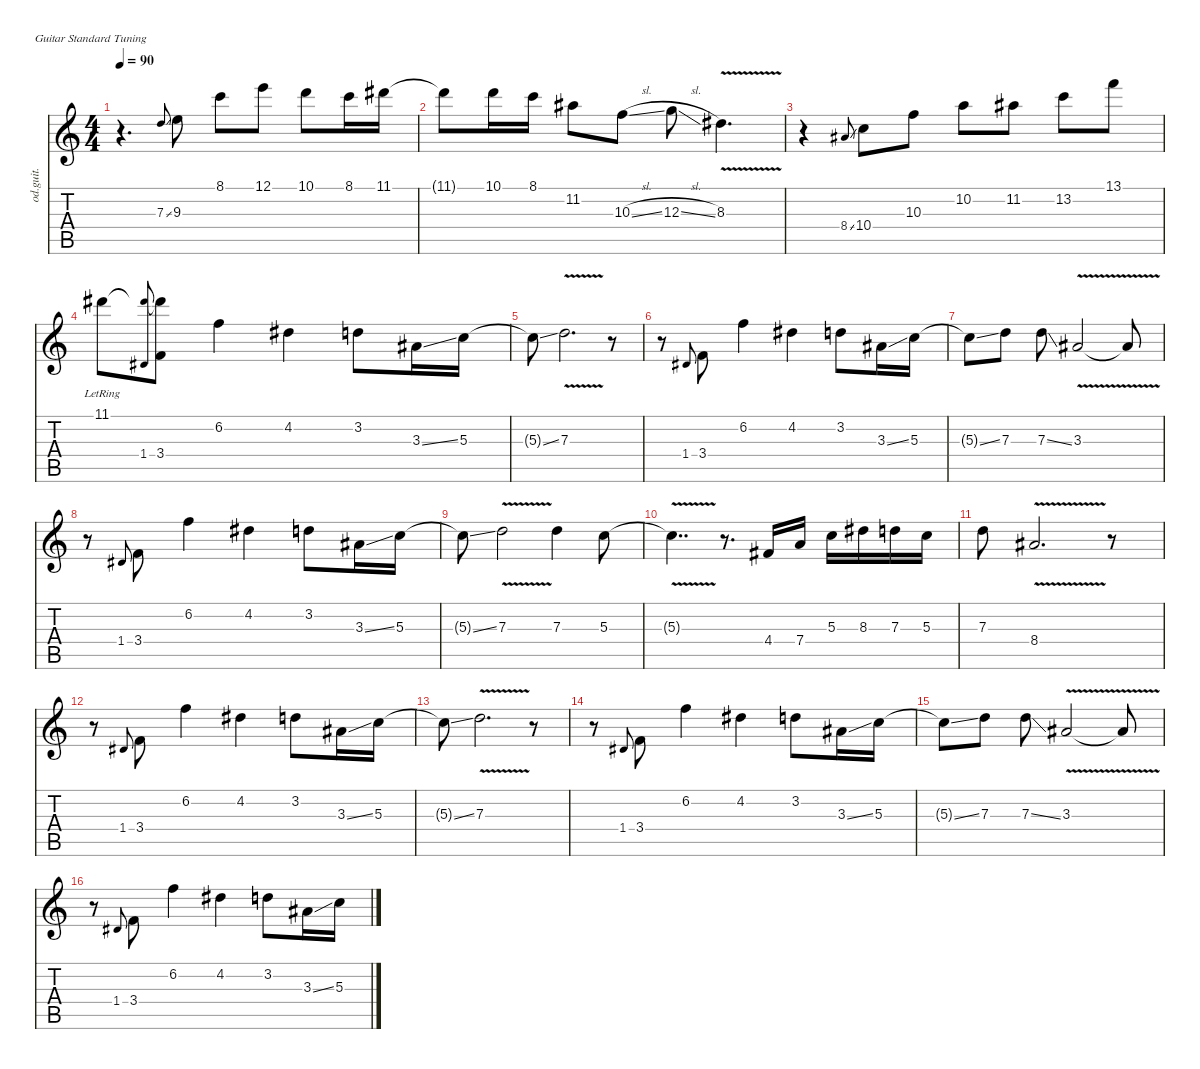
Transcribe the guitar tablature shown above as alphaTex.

\defaultSystemsLayout 4
\hideDynamics
\bracketExtendMode nobrackets
\otherSystemsTrackNameOrientation horizontal
\track ("Lead Guitar" "od.guit.") {instrument overdrivenguitar}
\staff {score tabs}
\tuning (E4 B3 G3 D3 A2 E2)
\ts (4 4)
\tempo 90
\clef g2
\ks c
r.4{d dy mf beam Down} 7.3{ss}.8{gr onbeat beam Up} 9.3.8{beam Down} 8.1.8{beam Down} 12.1.8{beam Down} 10.1.8{beam Down} 8.1.16{beam Down} 11.1{acc #}.16{beam Down} |
11.1{t acc #}.8{beam Down} 10.1.16{beam Down} 8.1.16{beam Down} 11.2{acc #}.8{beam Down} 10.3{sl}.8{beam Down} 12.3{sl}.8{beam Down} 8.3{v acc #}.4{d beam Down} |
r.4{beam Down} 8.4{ss acc #}.8{gr onbeat beam Up} 10.4.8{beam Down} 10.3.8{beam Down} 10.2.8{beam Down} 11.2{acc #}.8{beam Down} 13.2.8{beam Down} 13.1.8{beam Down} |
11.1{lr acc #}.8{beam Down} (1.4{acc #} 11.1{t acc #}).8{gr onbeat beam Up} (3.4 11.1{t acc #}).8{beam Down} 6.2.4{beam Down} 4.2{acc #}.4{beam Down} 3.2.8{beam Down} 3.3{ss acc #}.16{beam Down} 5.3.16{beam Down} |
5.3{ss t}.8{beam Down} 7.3{v}.2{d beam Down} r.8{beam Down} |
r.8{beam Down} 1.4{acc #}.8{gr onbeat beam Up} 3.4.8{beam Up} 6.2.4{beam Down} 4.2{acc #}.4{beam Down} 3.2.8{beam Down} 3.3{ss acc #}.16{beam Down} 5.3.16{beam Down} |
5.3{ss t}.8{beam Down} 7.3.8{beam Down} 7.3{ss}.8{beam Down} 3.3{v acc #}.2{beam Up} 3.3{t acc #}.8{beam Up} |
r.8{beam Down} 1.4{acc #}.8{gr onbeat beam Up} 3.4.8{beam Up} 6.2.4{beam Down} 4.2{acc #}.4{beam Down} 3.2.8{beam Down} 3.3{ss acc #}.16{beam Down} 5.3.16{beam Down} |
5.3{ss t}.8{beam Down} 7.3{v}.2{beam Down} 7.3.4{beam Down} 5.3.8{beam Down} |
5.3{v t}.4{dd beam Down} r.8{d beam Down} 4.4{acc #}.16{beam Up} 7.4.16{beam Up} 5.3.16{beam Down} 8.3{acc #}.16{beam Down} 7.3.16{beam Down} 5.3.16{beam Down} |
7.3.8{beam Down} 8.4{v acc #}.2{d beam Up} r.8{beam Up} |
r.8{beam Down} 1.4{acc #}.8{gr onbeat beam Up} 3.4.8{beam Up} 6.2.4{beam Down} 4.2{acc #}.4{beam Down} 3.2.8{beam Down} 3.3{ss acc #}.16{beam Down} 5.3.16{beam Down} |
5.3{ss t}.8{beam Down} 7.3{v}.2{d beam Down} r.8{beam Down} |
r.8{beam Down} 1.4{acc #}.8{gr onbeat beam Up} 3.4.8{beam Up} 6.2.4{beam Down} 4.2{acc #}.4{beam Down} 3.2.8{beam Down} 3.3{ss acc #}.16{beam Down} 5.3.16{beam Down} |
5.3{ss t}.8{beam Down} 7.3.8{beam Down} 7.3{ss}.8{beam Down} 3.3{v acc #}.2{beam Up} 3.3{t acc #}.8{beam Up} |
r.8{beam Down} 1.4{acc #}.8{gr onbeat beam Up} 3.4.8{beam Up} 6.2.4{beam Down} 4.2{acc #}.4{beam Down} 3.2.8{beam Down} 3.3{ss acc #}.16{beam Down} 5.3.16{beam Down}
